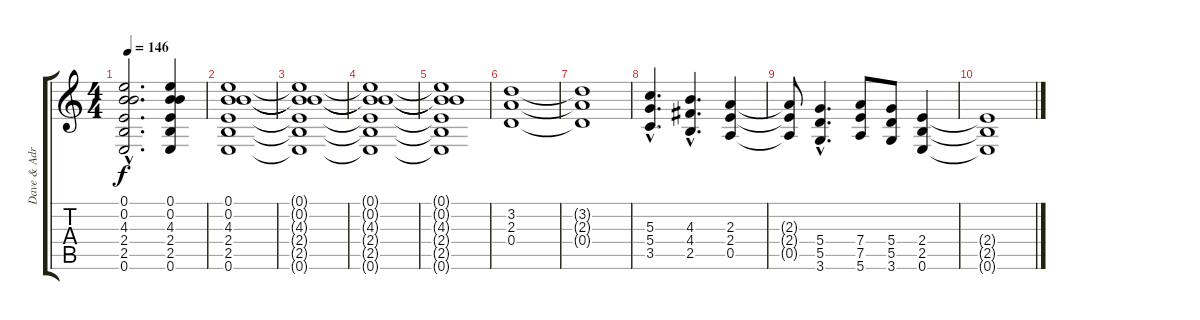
\track ("Dave & Adrian (Rhythm Guitar)" "Dave & Adr") {instrument distortionguitar}
\staff {score tabs}
\tuning (E4 B3 G3 D3 A2 E2) {hide}
\ts (4 4)
\tempo 146
\clef g2
\ks c
(0.1{hac t} 0.2{hac t} 4.3{hac t} 2.4{hac t} 2.5{hac t} 0.6{hac t}).2{d dy f} (0.1 0.2 4.3 2.4 2.5 0.6).4 |
(0.1 0.2 4.3 2.4 2.5 0.6).1 |
(0.1{t} 0.2{t} 4.3{t} 2.4{t} 2.5{t} 0.6{t}).1 |
(0.1{t} 0.2{t} 4.3{t} 2.4{t} 2.5{t} 0.6{t}).1 |
(0.1{t} 0.2{t} 4.3{t} 2.4{t} 2.5{t} 0.6{t}).1 |
(3.2 2.3 0.4).1 |
(3.2{t} 2.3{t} 0.4{t}).1 |
(5.3{hac} 5.4{hac} 3.5{hac}).4{d} (4.3{hac} 4.4{hac} 2.5{hac}).4{d} (2.3 2.4 0.5).4 |
(2.3{t} 2.4{t} 0.5{t}).8 (5.4{hac} 5.5{hac} 3.6{hac}).4{d} (7.4 7.5 5.6).8 (5.4 5.5 3.6).8 (2.4 2.5 0.6).4 |
(2.4{t} 2.5{t} 0.6{t}).1
